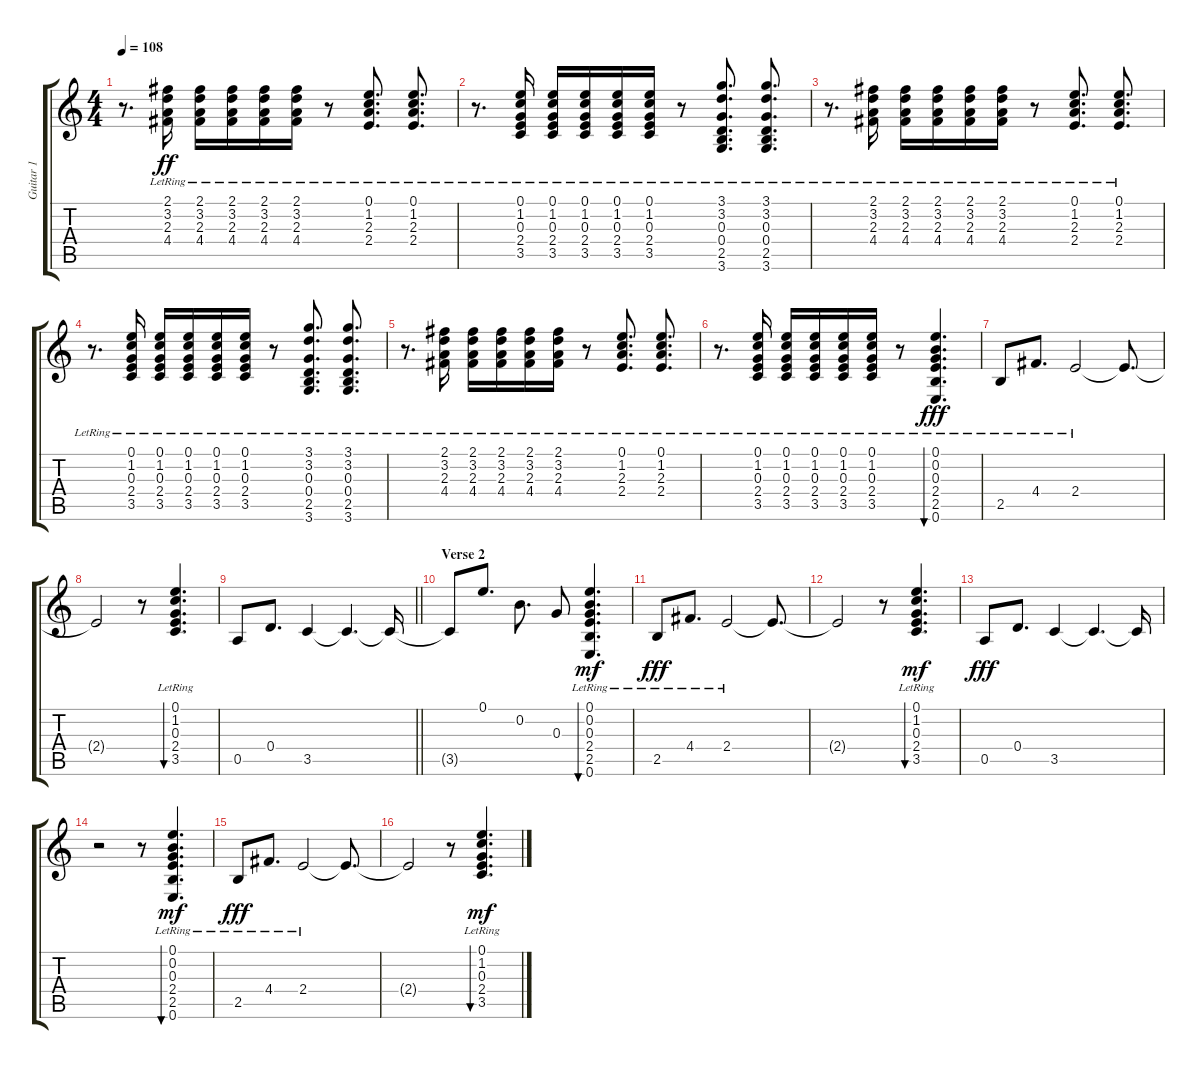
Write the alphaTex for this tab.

\track ("Guitar 1" "Guitar 1") {instrument acousticguitarsteel}
\staff {score tabs}
\tuning (E4 B3 G3 D3 A2 E2) {hide}
\ts (4 4)
\tempo 108
\clef g2
\ks c
r.8{d dy ff} (2.1{lr} 3.2{lr} 2.3{lr} 4.4{lr}).16 (2.1{lr} 3.2{lr} 2.3{lr} 4.4{lr}).16 (2.1{lr} 3.2{lr} 2.3{lr} 4.4{lr}).16 (2.1{lr} 3.2{lr} 2.3{lr} 4.4{lr}).16 (2.1{lr} 3.2{lr} 2.3{lr} 4.4{lr}).16 r.8 (0.1{lr} 1.2{lr} 2.3{lr} 2.4{lr}).8{d} (0.1{lr} 1.2{lr} 2.3{lr} 2.4{lr}).8{d} |
r.8{d} (0.1{lr} 1.2{lr} 0.3{lr} 2.4{lr} 3.5{lr}).16 (0.1{lr} 1.2{lr} 0.3{lr} 2.4{lr} 3.5{lr}).16 (0.1{lr} 1.2{lr} 0.3{lr} 2.4{lr} 3.5{lr}).16 (0.1{lr} 1.2{lr} 0.3{lr} 2.4{lr} 3.5{lr}).16 (0.1{lr} 1.2{lr} 0.3{lr} 2.4{lr} 3.5{lr}).16 r.8 (3.1{lr} 3.2{lr} 0.3{lr} 0.4{lr} 2.5{lr} 3.6{lr}).8{d} (3.1{lr} 3.2{lr} 0.3{lr} 0.4{lr} 2.5{lr} 3.6{lr}).8{d} |
r.8{d} (2.1{lr} 3.2{lr} 2.3{lr} 4.4{lr}).16 (2.1{lr} 3.2{lr} 2.3{lr} 4.4{lr}).16 (2.1{lr} 3.2{lr} 2.3{lr} 4.4{lr}).16 (2.1{lr} 3.2{lr} 2.3{lr} 4.4{lr}).16 (2.1{lr} 3.2{lr} 2.3{lr} 4.4{lr}).16 r.8 (0.1{lr} 1.2{lr} 2.3{lr} 2.4{lr}).8{d} (0.1{lr} 1.2{lr} 2.3{lr} 2.4{lr}).8{d} |
r.8{d} (0.1{lr} 1.2{lr} 0.3{lr} 2.4{lr} 3.5{lr}).16 (0.1{lr} 1.2{lr} 0.3{lr} 2.4{lr} 3.5{lr}).16 (0.1{lr} 1.2{lr} 0.3{lr} 2.4{lr} 3.5{lr}).16 (0.1{lr} 1.2{lr} 0.3{lr} 2.4{lr} 3.5{lr}).16 (0.1{lr} 1.2{lr} 0.3{lr} 2.4{lr} 3.5{lr}).16 r.8 (3.1{lr} 3.2{lr} 0.3{lr} 0.4{lr} 2.5{lr} 3.6{lr}).8{d} (3.1{lr} 3.2{lr} 0.3{lr} 0.4{lr} 2.5{lr} 3.6{lr}).8{d} |
r.8{d} (2.1{lr} 3.2{lr} 2.3{lr} 4.4{lr}).16 (2.1{lr} 3.2{lr} 2.3{lr} 4.4{lr}).16 (2.1{lr} 3.2{lr} 2.3{lr} 4.4{lr}).16 (2.1{lr} 3.2{lr} 2.3{lr} 4.4{lr}).16 (2.1{lr} 3.2{lr} 2.3{lr} 4.4{lr}).16 r.8 (0.1{lr} 1.2{lr} 2.3{lr} 2.4{lr}).8{d} (0.1{lr} 1.2{lr} 2.3{lr} 2.4{lr}).8{d} |
r.8{d} (0.1{lr} 1.2{lr} 0.3{lr} 2.4{lr} 3.5{lr}).16 (0.1{lr} 1.2{lr} 0.3{lr} 2.4{lr} 3.5{lr}).16 (0.1{lr} 1.2{lr} 0.3{lr} 2.4{lr} 3.5{lr}).16 (0.1{lr} 1.2{lr} 0.3{lr} 2.4{lr} 3.5{lr}).16 (0.1{lr} 1.2{lr} 0.3{lr} 2.4{lr} 3.5{lr}).16 r.8 (0.1{lr} 0.2{lr} 0.3{lr} 2.4{lr} 2.5{lr} 0.6{lr}).4{d bu 240 dy fff} |
2.5{lr}.8 4.4{lr}.8{d} 2.4{lr}.2 2.4{t}.8{d} |
2.4{t}.2 r.8 (0.1{lr} 1.2{lr} 0.3{lr} 2.4{lr} 3.5{lr}).4{d bu 240} |
\barLineRight lightlight
0.5.8 0.4.8{d} 3.5.4 3.5{t}.4{d} 3.5{t}.16 |
\section ("" "Verse 2")
3.5{t}.8 0.1.8{d} 0.2.8{d} 0.3.8 (0.1{lr} 0.2{lr} 0.3{lr} 2.4{lr} 2.5{lr} 0.6{lr}).4{d bu 240 dy mf} |
2.5{lr}.8{dy fff} 4.4{lr}.8{d} 2.4{lr}.2 2.4{t}.8{d} |
2.4{t}.2 r.8 (0.1{lr} 1.2{lr} 0.3{lr} 2.4{lr} 3.5{lr}).4{d bu 240 dy mf} |
0.5.8{dy fff} 0.4.8{d} 3.5.4 3.5{t}.4{d} 3.5{t}.16 |
r.2 r.8 (0.1{lr} 0.2{lr} 0.3{lr} 2.4{lr} 2.5{lr} 0.6{lr}).4{d bu 240 dy mf} |
2.5{lr}.8{dy fff} 4.4{lr}.8{d} 2.4{lr}.2 2.4{t}.8{d} |
2.4{t}.2 r.8 (0.1{lr} 1.2{lr} 0.3{lr} 2.4{lr} 3.5{lr}).4{d bu 240 dy mf}
